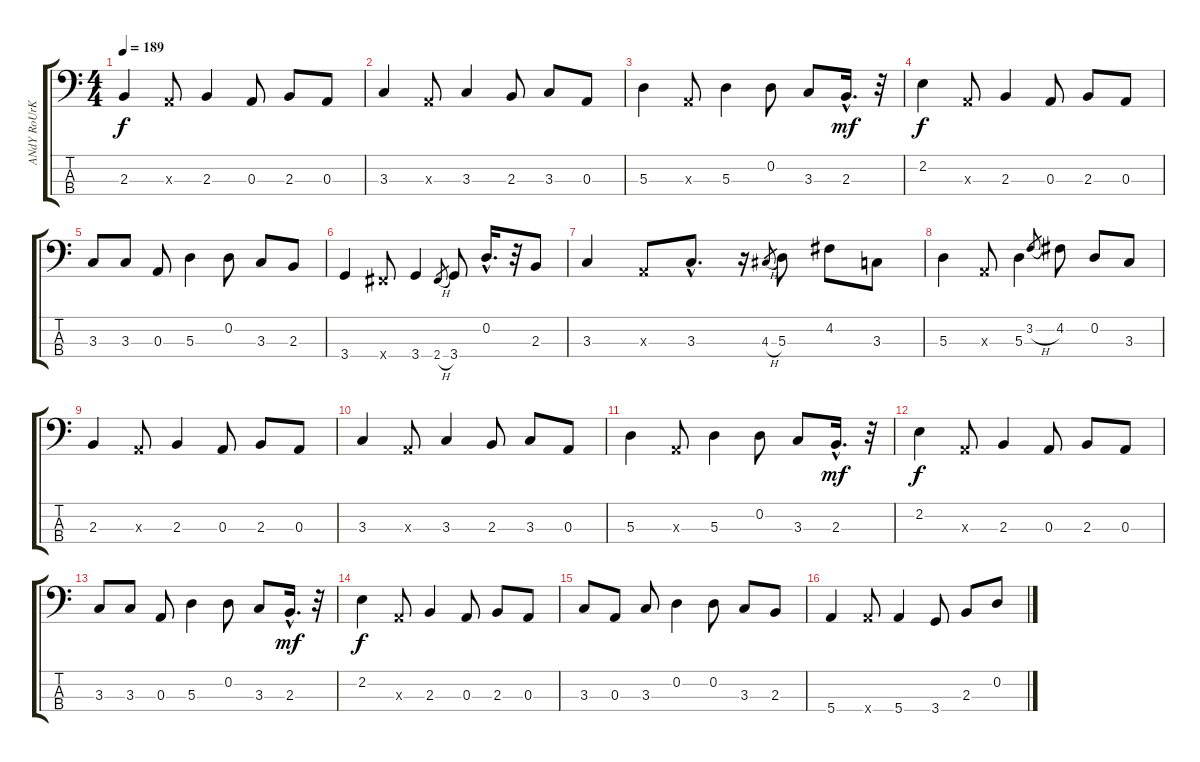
\track ("ANdY RoUrKe" "ANdY RoUrK") {instrument electricbasspick}
\staff {score tabs}
\tuning (G2 D2 A1 E1) {hide}
\ts (4 4)
\tempo 189
\clef f4
\ks c
2.3.4{dy f} 0.3{x}.8 2.3.4 0.3.8 2.3.8 0.3.8 |
3.3.4 0.3{x}.8 3.3.4 2.3.8 3.3.8 0.3.8 |
5.3.4 0.3{x}.8 5.3.4 0.2.8 3.3.8 2.3{hac}.16{d dy mf} r.32 |
2.2.4{dy f} 0.3{x}.8 2.3.4 0.3.8 2.3.8 0.3.8 |
3.3.8 3.3.8 0.3.8 5.3.4 0.2.8 3.3.8 2.3.8 |
3.4.4 2.4{x}.8 3.4.4 2.4{h}.8{gr} 3.4.8 0.2{hac}.16{d} r.32 2.3.8 |
3.3.4 0.3{x}.8 3.3{hac}.8{d} r.16 4.3{h}.8{gr} 5.3.8 4.2.8 3.3.8 |
5.3.4 0.3{x}.8 5.3.4 3.2{h}.8{gr} 4.2.8 0.2.8 3.3.8 |
2.3.4 0.3{x}.8 2.3.4 0.3.8 2.3.8 0.3.8 |
3.3.4 0.3{x}.8 3.3.4 2.3.8 3.3.8 0.3.8 |
5.3.4 0.3{x}.8 5.3.4 0.2.8 3.3.8 2.3{hac}.16{d dy mf} r.32 |
2.2.4{dy f} 0.3{x}.8 2.3.4 0.3.8 2.3.8 0.3.8 |
3.3.8 3.3.8 0.3.8 5.3.4 0.2.8 3.3.8 2.3{hac}.16{d dy mf} r.32 |
2.2.4{dy f} 0.3{x}.8 2.3.4 0.3.8 2.3.8 0.3.8 |
3.3.8 0.3.8 3.3.8 0.2.4 0.2.8 3.3.8 2.3.8 |
5.4.4 5.4{x}.8 5.4.4 3.4.8 2.3.8 0.2.8
